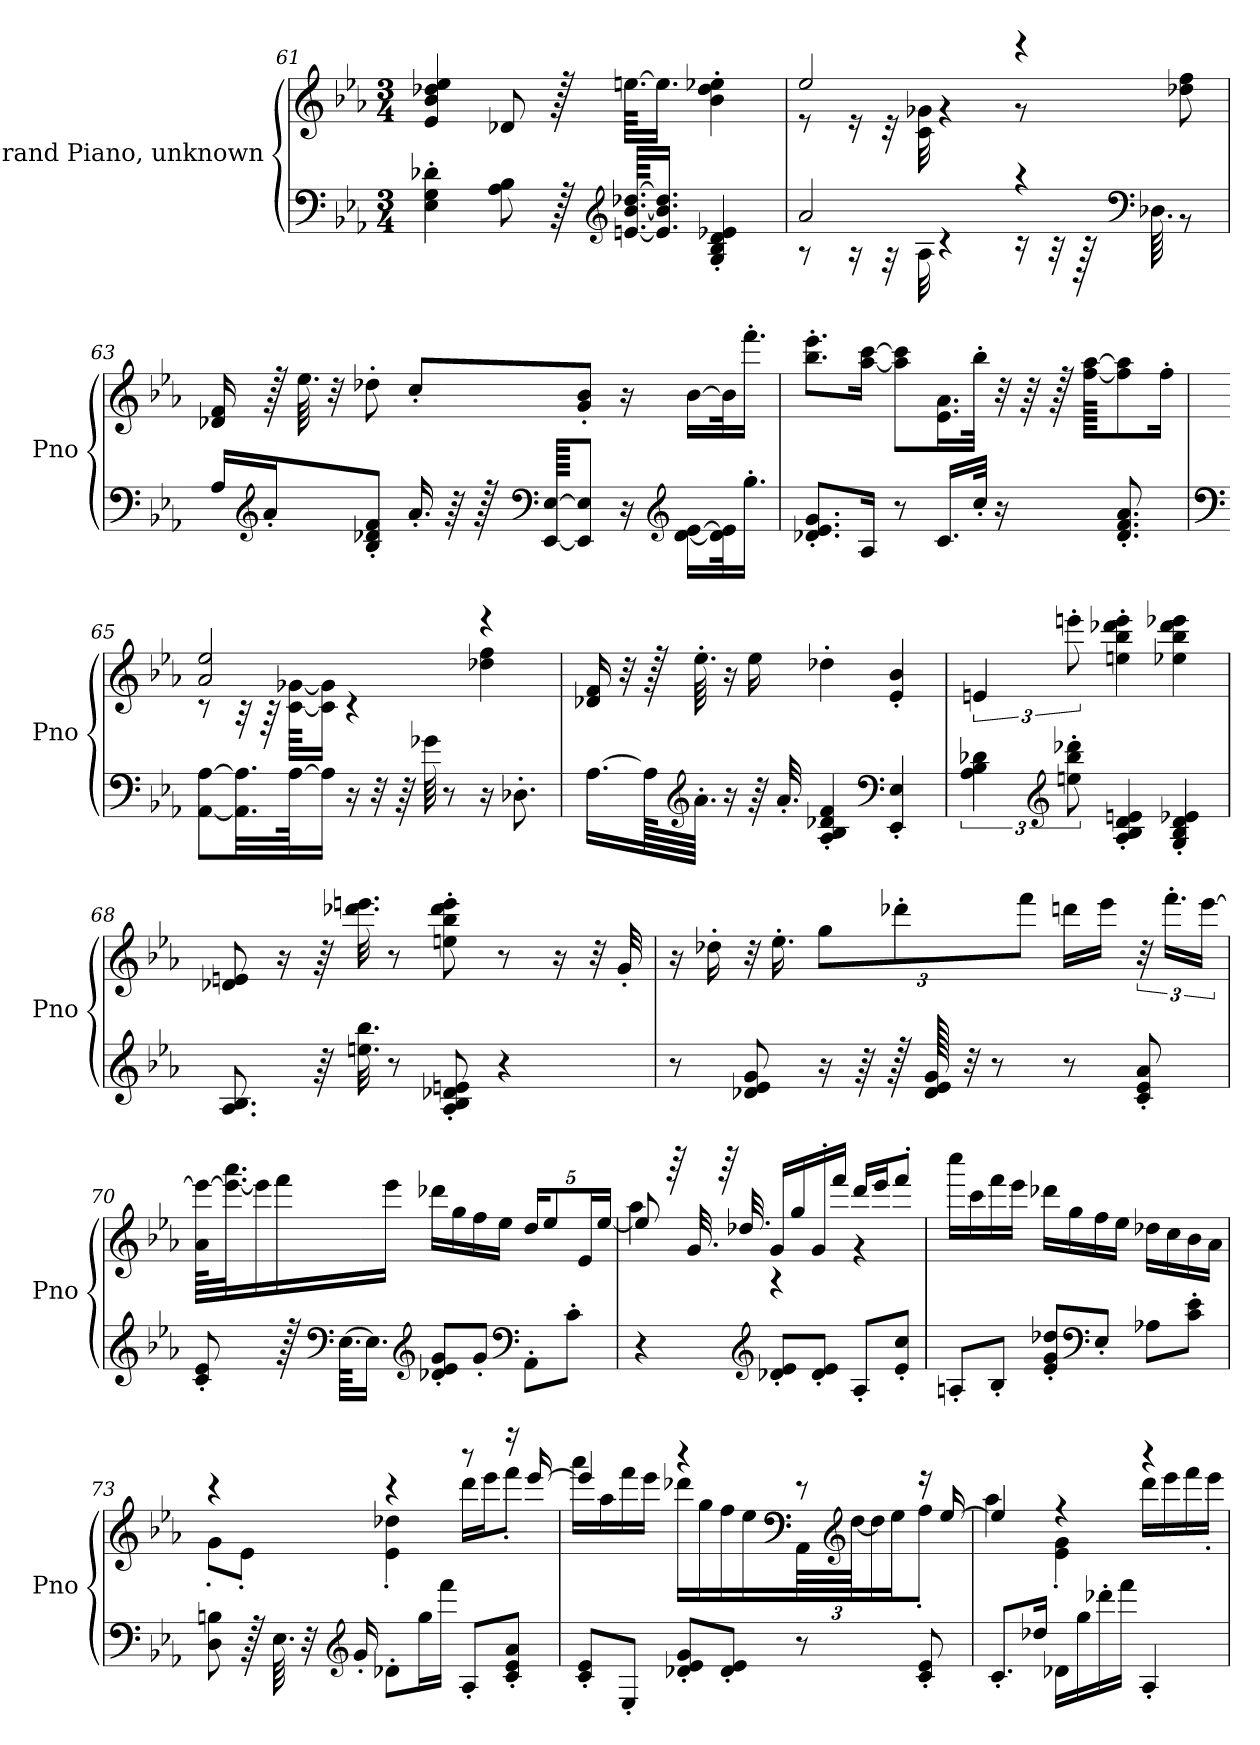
**kern	**kern
*part1	*part1
*staff2	*staff1
*I"Grand Piano, unknown	*
*I'Pno	*
*clefF4	*clefG2
*k[b-e-a-]	*k[b-e-a-]
*M3/4	*M3/4
=61	=61
4E-\' 4G\' 4d-X\'	4e-/ 4b-/ 4dd-X/ 4ee-/
8A-\ 8B-\	8d-X/
128r	128r
*clefG2	*
[64.en/ [64.b-/ [64.dd-X/KKLL	[64.een\KKLL
16.e/] 16.b-/] 16.dd-/]JJ	16.ee\JJ]
4G/' 4B-/' 4d-/' 4e-X/'	4b-\' 4dd-\' 4ee-X\'
=62	=62
*^	*^
2a-/	8r	2ee-/	8r
.	16r	.	16r
.	32r	.	32r
.	32A-\	.	32c\ 32g-X\
.	4r	.	4r
4r	16r	4r	8r
.	32r	.	.
.	128r	.	.
*clefF4	*	*	*
.	64.D-X\	.	.
.	8r	.	8dd-X\ 8ff\
*v	*v	*	*
*	*v	*v
!!LO:PB:g=z
=63	=63
16A-/LL	16d-X/ 16f/
*clefG2	*
16a-'/J	128r
.	64.ee-\
.	32r
8B-/' 8d-X/' 8f/'J	8dd-X'\
16.a-'/	8cc'/L
64r	.
128r	.
*clefF4	*
[128EE-/ [128E-/KKKKL	.
8EE-/] 8E-/]J	8g/' 8b-/'J
16r	16r
*clefG2	*
[16d-\ [16e-\LL	[16b-\LL
32d-\] 32e-\]K	32b-\K]
16.gg'\JJ	16.fff'\JJ
=64	=64
8.d-X/' 8.e-/' 8.g/'L	8.bb-\' 8.eee-\'L
16A-/Jk	[16aa-\ [16ccc\Jk
8r	8aa-\] 8ccc\]L
16.c/LL	16.e-\ 16.a-\L
32cc'/JJk	32bb-'\JJk
16r	32r
.	64r
.	128r
.	[128ff\ [128aa-\KKKKL
8.d-/' 8.f/' 8.a-/'	8ff\] 8aa-\]
.	16ff'\Jk
!!LO:LB:g=z
=65	=65
*clefF4	*
*	*^
[8AA-\ [8A-\L	2a-/ 2ee-/	8r
32.AA-\] 32.A-\]LL	.	32r
.	.	64r
[64A-\JK	.	[64c\ [64g-X\KKLL
16A-\JJ]	.	16c\] 16g-\]JJ
16r	.	4r
32r	.	.
64r	.	.
64g-X\	.	.
8r	.	.
16r	4r	4dd-X\ 4ff\
8.D-X'\	.	.
*	*v	*v
=66	=66
[16.A-\LL	16d-X/ 16f/
.	32r
128A-\KLL]	128r
*clefG2	*
64.a-'\JJJJ	64.ee-'\
16r	16r
64r	16ee-\
32.a-'/	.
4A-/' 4B-/' 4d-X/' 4f/'	4dd-X'\
*clefF4	*
4EE-/' 4E-/'	4e-/' 4b-/'
=67	=67
6A-\ 6B-\ 6d-X\	6en/
*clefG2	*
12een\' 12bb-\' 12ddd-X\'	12eeen'\
4A-/' 4B-/' 4d-/' 4en/'	4een\' 4bb-\' 4ddd-X\' 4eee\'
4G/' 4B-/' 4d-/' 4e-X/'	4ee-X\ 4bb-\ 4ddd-\ 4eee-X\
!!LO:LB:g=z
=68	=68
8.A-/ 8.B-/	8d-X/ 8en/
.	16r
64r	64r
32.een\ 32.bb-\	32.ddd-X\ 32.eeen\
8r	8r
8A-/' 8B-/' 8d-X/' 8en/'	8een\' 8bb-\' 8ddd-\' 8eee\'
4r	8r
.	16r
.	32r
.	32g'/
=69	=69
8r	16r
.	16dd-X'\
8d-X/ 8e-/ 8g/	32r
.	16.ee-'\
*	*Xbrackettup
16r	12gg\L
64r	.
128r	.
.	12ddd-X'\
128d-/ 128e-/ 128g/	.
32r	.
8r	.
.	12fff\J
8r	16dddn\LL
.	16eee-\JJ
*	*brackettup
8c/' 8e-/' 8a-/'	48r
.	24.fff'\LL
.	[24eee-\JJ
!!LO:LB:g=z
=70	=70
8c/' 8e-/'	64a-\ 64eee-\_KLLL
.	32.eee-\_ 32.aaa-\J
.	16eee-\]
128r	16fff\
*clefF4	*
[64.E-\KKLL	.
16.E-\JJ]	.
.	16eee-\JJ
*clefG2	*
8d-X/' 8e-/' 8g/'L	16ddd-X\LL
.	16gg\
8g'/J	16ff\
.	16ee-\JJ
*clefF4	*
*	*Xbrackettup
8AA-'\L	20dd/KL
.	10ee-/
8c'\J	.
.	20e-/L
.	[20ee-/JJ
=71	=71
*	*^
4r	8ee-/]	4aa-\
.	64r	.
.	32.g/	.
.	64r	.
.	32.dd-X/	.
*clefG2	*	*
8d-X/' 8e-/'L	16g/LL	4r
.	16gg/	.
8d-/' 8e-/'J	16g'/	.
.	16fff/JJ	.
8A-'/L	16ddd/LL	4r
.	16eee-/J	.
8e-/' 8cc/'J	8fff'/J	.
*	*v	*v
!!LO:LB:g=z
=72	=72
8An'/L	16cccc\LL
.	16ccc\
8B-'/J	16fff\
.	16eee-\JJ
8e-/' 8g/' 8dd-X/'L	16ddd-X\LL
.	16gg\
*clefF4	*
8E-'/J	16ff\
.	16ee-\JJ
8A-X\L	16dd-X\LL
.	16cc\
8c\' 8e-\'J	16b-\
.	16a-\JJ
=73	=73
*	*^
8D\ 8Bn\	4r	8g'\L
128r	.	8e-'\J
64.E-\	.	.
32r	.	.
*clefG2	*	*
16g'/	.	.
8d-X'\L	4r	4e-\' 4dd-X\'
16gg\L	.	.
16fff\JJ	.	.
8A-'/L	8r	16ddd\LL
.	.	16eee-\J
8c/' 8e-/' 8a-/'J	16r	8fff'\J
.	[16eee-/	.
!!LO:LB:g=z	!!
=74	=74	=74
8c/' 8e-/'L	4eee-/]	16aaa-\LL
.	.	16aa-\
8E-'/J	.	16fff\
.	.	16eee-\JJ
8d-X/' 8e-/' 8g/'L	4r	16ddd-X\LL
.	.	16gg\
8d-/' 8e-/'J	.	16ff\
.	.	16ee-\
*	*clefF4	*
8r	8r	96AA-\LL
*	*clefG2	*
.	.	[96dd\JJ
.	.	24dd\]
.	.	16ee-\J
8c/' 8e-/'	16r	8ff'\J
.	[16ee-/	.
=75	=75	=75
8.c'/L	4ee-/]	4aa-\
16dd-X/Jk	.	.
16d-X\LL	4r	4e-\' 4g\'
16gg\	.	.
16ddd-X'\	.	.
16fff\JJ	.	.
4A-'/	4r	16ddd\LL
.	.	16eee-\
.	.	16fff\
.	.	16eee-'\JJ
*	*v	*v
=	=
*-	*-
